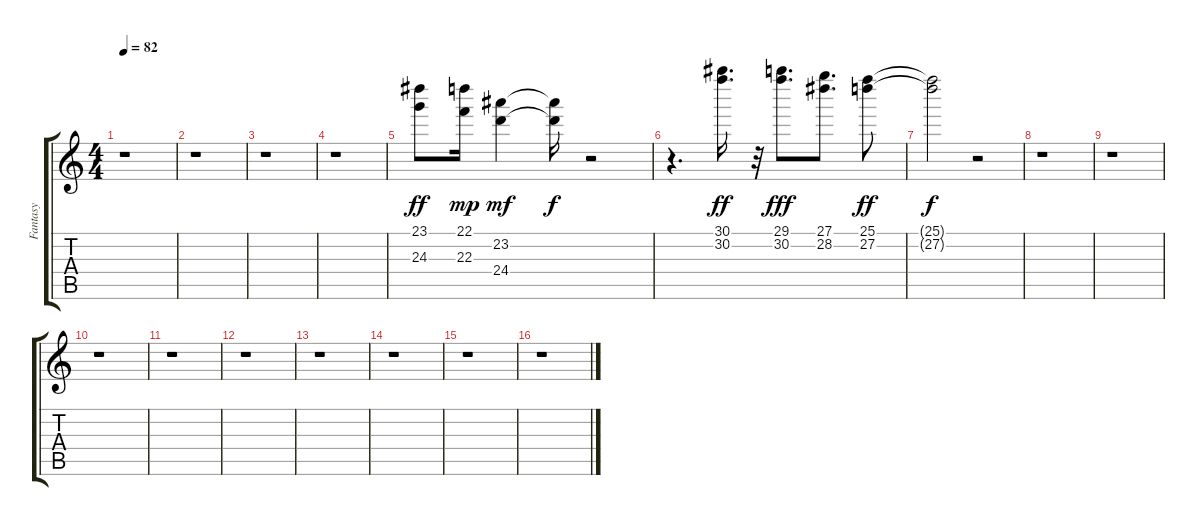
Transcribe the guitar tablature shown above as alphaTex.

\track ("Fantasy" "Fantasy") {instrument acousticbass}
\staff {score tabs}
\tuning (E4 B3 G3 D3 A2 E2) {hide}
\ts (4 4)
\tempo 82
\clef g2
\ks c
r.1{dy f} |
r.1 |
r.1 |
r.1 |
(23.1 24.3).8{dy ff} (22.1 22.3).16{dy mp} (23.2 24.4).4{dy mf} (23.2{t} 24.4{t}).16{dy f} r.2 |
r.4{d} (30.1 30.2).16{d dy ff} r.32 (29.1 30.2).8{d dy fff} (27.1 28.2).8{d} (25.1 27.2).8{dy ff} |
(25.1{t} 27.2{t}).2{dy f} r.2 |
r.1 |
r.1 |
r.1 |
r.1 |
r.1 |
r.1 |
r.1 |
r.1 |
r.1
